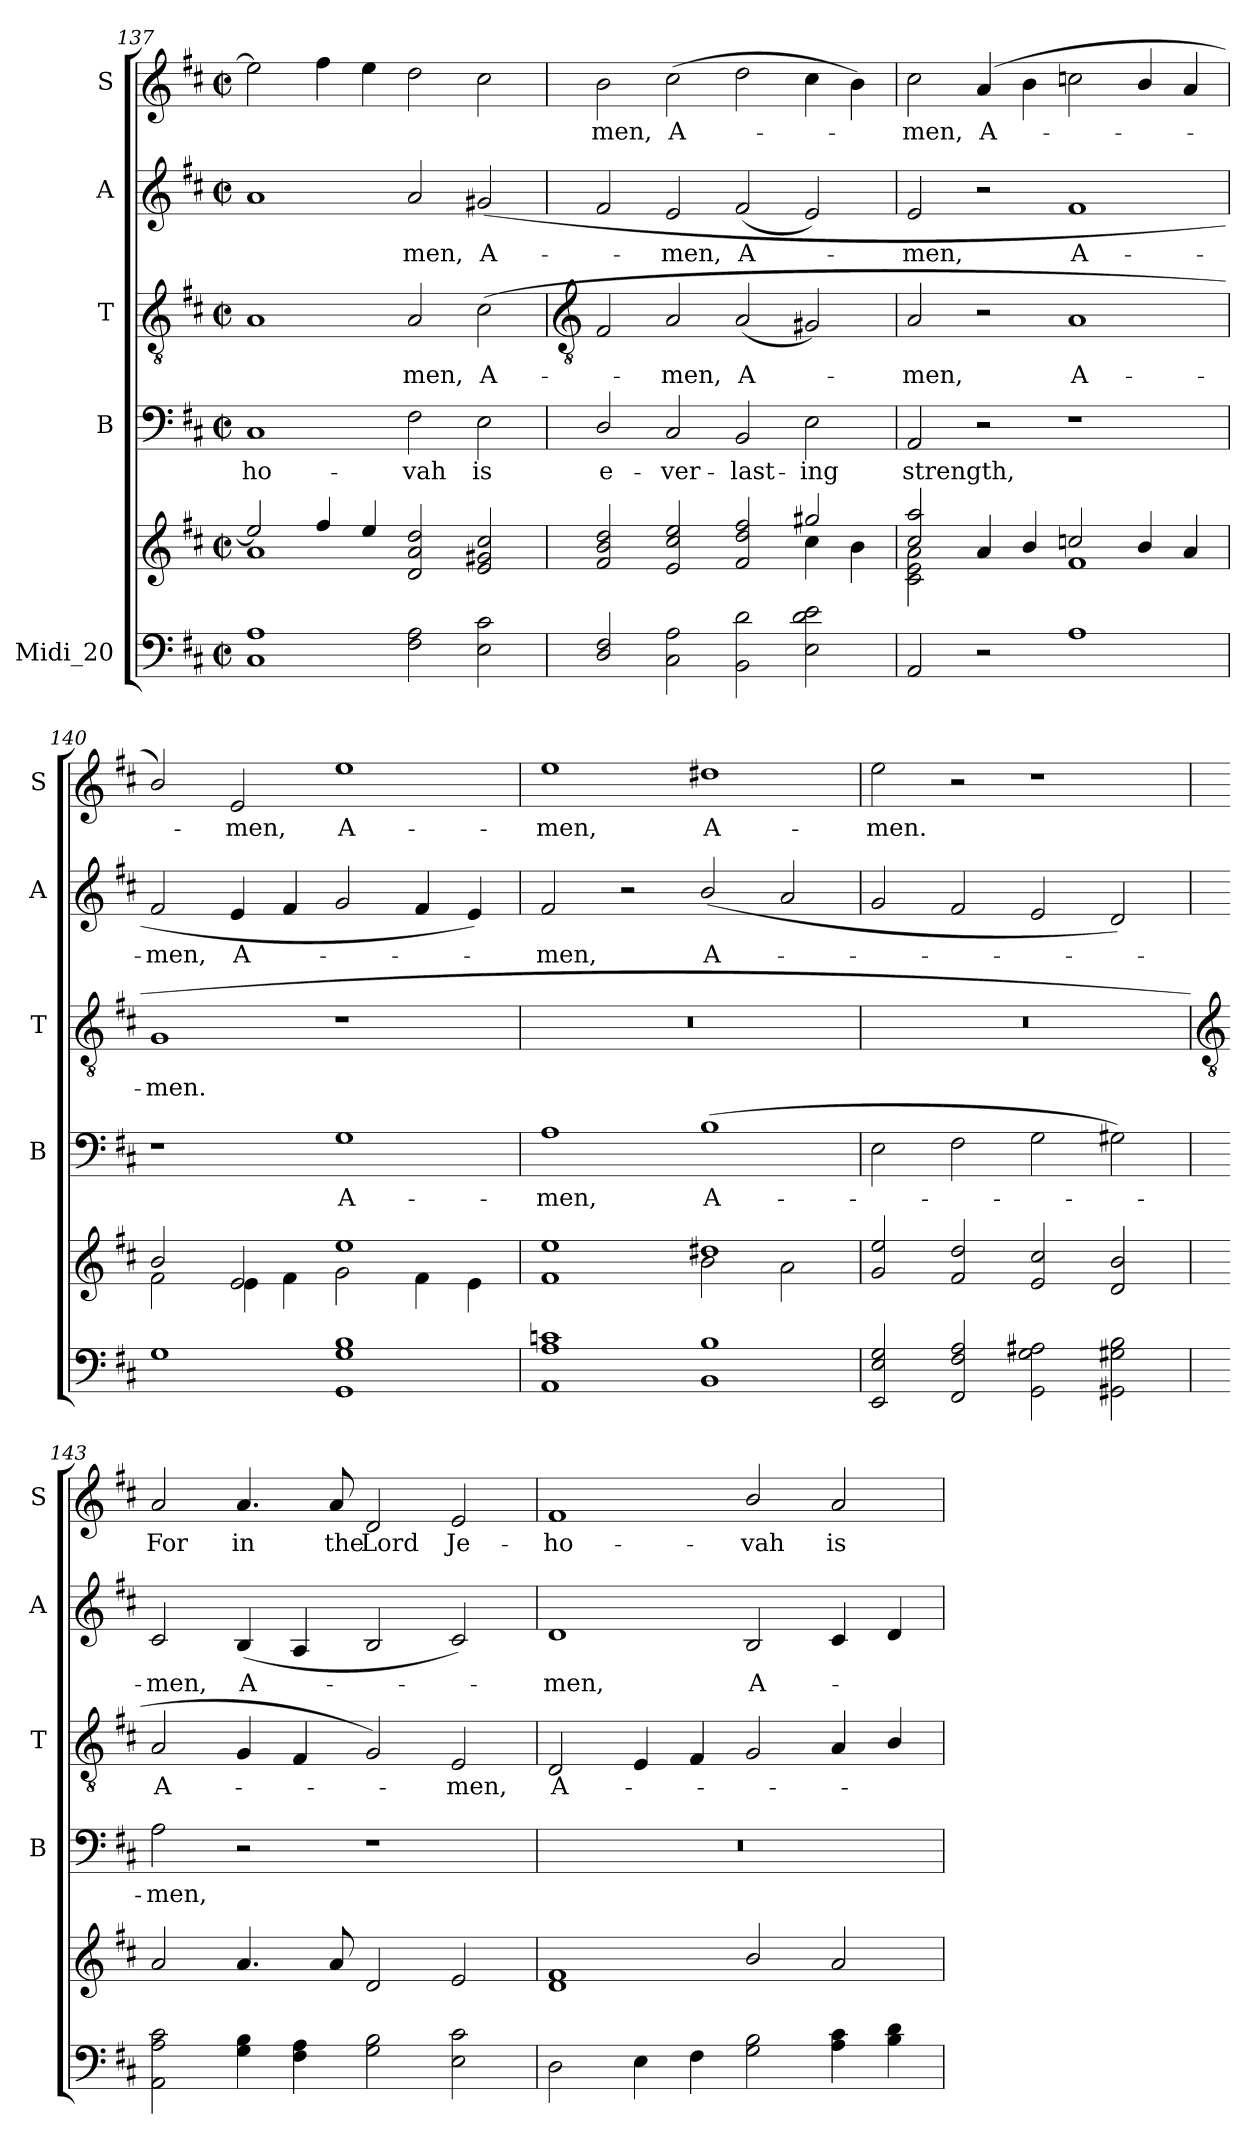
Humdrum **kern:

**kern	**kern	**kern	**text	**kern	**text	**kern	**text	**kern	**text
*part5	*part5	*part4	*part4	*part3	*part3	*part2	*part2	*part1	*part1
*staff6	*staff5	*staff4	*staff4	*staff3	*staff3	*staff2	*staff2	*staff1	*staff1
*I"Midi_20	*	*I"B	*	*I"T	*	*I"A	*	*I"S	*
*	*	*I'B	*	*I'T	*	*I'A	*	*I'S	*
*clefF4	*clefG2	*clefF4	*	*clefGv2	*	*clefG2	*	*clefG2	*
*k[f#c#]	*k[f#c#]	*k[f#c#]	*	*k[f#c#]	*	*k[f#c#]	*	*k[f#c#]	*
*D:	*D:	*D:	*	*D:	*	*D:	*	*D:	*
*M4/2	*M4/2	*M4/2	*	*M4/2	*	*M4/2	*	*M4/2	*
*met(c|)	*met(c|)	*met(c|)	*	*met(c|)	*	*met(c|)	*	*met(c|)	*
=137	=137	=137	=137	=137	=137	=137	=137	=137	=137
*	*^	*	*	*	*	*	*	*	*
!	!	!	!	!LO:LY:b	!	!	!	!	!	!
1C# 1A	2ee/]	1a\	1C#	-ho-	1A	.	1a	.	2ee]	.
.	4ff#/	.	.	.	.	.	.	.	4ff#	.
.	4ee/	.	.	.	.	.	.	.	4ee	.
!	!	!	!	!LO:LY:b	!	!LO:LY:b	!	!LO:LY:b	!	!
2F# 2A	2d/ 2a/ 2dd/	2ryy	2F#	-vah	2A	men,	2a	men,	2dd	.
!	!	!	!	!LO:LY:b	!	!LO:LY:b	!	!LO:LY:b	!	!
2E 2c#	2e/ 2g#X/ 2cc#/	2ryy	2E	is	(<2c#	A-	(<2g#X	A-	2cc#	.
!!LO:LB:g=z
=138	=138	=138	=138	=138	=138	=138	=138	=138	=138	=138
*	*	*	*	*	*clefGv2	*	*	*	*	*
!	!	!	!	!LO:LY:b	!	!	!	!	!	!LO:LY:b
2D/ 2F#/	2f#/ 2b/ 2dd/	2ryy	2D/	e-	2F#	.	2f#	.	2b	men,
!	!	!	!	!LO:LY:b	!	!LO:LY:b	!	!LO:LY:b	!	!LO:LY:b
2C# 2A	2e/ 2cc#/ 2ee/	2ryy	2C#	-ver-	2A	men,	2e	men,	(>2cc#	A-
!	!	!	!	!LO:LY:b	!	!LO:LY:b	!	!LO:LY:b	!	!
2BB 2d	2f#/ 2dd/ 2ff#/	2ryy	2BB	-last-	(<2A	A-	(<2f#	A-	2dd	.
!	!	!	!	!LO:LY:b	!	!	!	!	!	!
2E 2d 2e	2gg#X/	4cc#\	2E	-ing	2G#X)	.	2e)	.	4cc#	.
.	.	4b\	.	.	.	.	.	.	4b)	.
=139	=139	=139	=139	=139	=139	=139	=139	=139	=139	=139
!	!	!	!	!LO:LY:b	!	!LO:LY:b	!	!LO:LY:b	!	!LO:LY:b
2AA	2cc#/ 2aa/	2c#\ 2e\ 2a\	2AA	strength,	2A	men,	2e	men,	2cc#	men,
!	!	!	!	!	!	!	!	!	!	!LO:LY:b
2r	4a/	2ryy	2r	.	2r	.	2r	.	(>4a	A-
.	4b/	.	.	.	.	.	.	.	4b	.
!	!	!	!	!	!	!LO:LY:b	!	!LO:LY:b	!	!
1A	2ccn/	1f#\	1r	.	1A	A-	1f#	A-	2ccn	.
.	4b/	.	.	.	.	.	.	.	4b/	.
.	4a/	.	.	.	.	.	.	.	4a	.
=140	=140	=140	=140	=140	=140	=140	=140	=140	=140	=140
!	!	!	!	!	!	!LO:LY:b	!	!LO:LY:b	!	!
1G	2b/	2f#\	1r	.	1G	-men.	2f#	-men,	2b/)	.
!	!	!	!	!	!	!	!	!LO:LY:b	!	!LO:LY:b
.	2e/	4e\	.	.	.	.	4e	A-	2e	men,
.	.	4f#\	.	.	.	.	4f#	.	.	.
!	!	!	!	!LO:LY:b	!	!	!	!	!	!LO:LY:b
1GG 1G 1B	1ee/	2g\	1G	A-	1r	.	2g	.	1ee	A-
.	.	4f#\	.	.	.	.	4f#	.	.	.
.	.	4e\	.	.	.	.	4e)	.	.	.
=141	=141	=141	=141	=141	=141	=141	=141	=141	=141	=141
!	!	!	!	!LO:LY:b	!	!	!	!LO:LY:b	!	!LO:LY:b
1AA 1A 1cn	1f#/ 1ee/	1ryy	1A	-men,	0r	.	2f#	men,	1ee	-men,
.	.	.	.	.	.	.	2r	.	.	.
!	!	!	!	!LO:LY:b	!	!	!	!LO:LY:b	!	!LO:LY:b
1BB 1B	1dd#X/	2b\	(>1B	A-	.	.	(<2b/	A-	1dd#X	A-
.	.	2a\	.	.	.	.	2a	.	.	.
=142	=142	=142	=142	=142	=142	=142	=142	=142	=142	=142
!	!	!	!	!	!	!	!	!	!	!LO:LY:b
2EE 2E 2G	2g/ 2ee/	0ryy	2E	.	0r	.	2g	.	2ee	-men.
2FF# 2F# 2A	2f#/ 2dd/	.	2F#	.	.	.	2f#	.	2r	.
2GG 2G 2A#X	2e/ 2cc#/	.	2G	.	.	.	2e	.	1r	.
2GG#X 2G#X 2B	2d/ 2b/	.	2G#X)	.	.	.	2d)	.	.	.
*	*v	*v	*	*	*	*	*	*	*	*
!!LO:LB:g=z
=143	=143	=143	=143	=143	=143	=143	=143	=143	=143
*	*	*	*	*clefGv2	*	*	*	*	*
!	!	!	!LO:LY:b	!	!LO:LY:b	!	!LO:LY:b	!	!LO:LY:b
2AA 2A 2c#	2a	2A	men,	2A	A-	2c#	men,	2a	For
!	!	!	!	!	!	!	!LO:LY:b	!	!LO:LY:b
4G 4B	4.a	2r	.	4G	.	(<4B	A-	4.a	in
4F# 4A	.	.	.	4F#	.	4A	.	.	.
!	!	!	!	!	!	!	!	!	!LO:LY:b
.	8a	.	.	.	.	.	.	8a	the
!	!	!	!	!	!	!	!	!	!LO:LY:b
2G 2B	2d	1r	.	2G)	.	2B	.	2d	Lord
!	!	!	!	!	!LO:LY:b	!	!	!	!LO:LY:b
2E 2c#	2e	.	.	2E	men,	2c#)	.	2e	Je-
=144	=144	=144	=144	=144	=144	=144	=144	=144	=144
!	!	!	!	!	!LO:LY:b	!	!LO:LY:b	!	!LO:LY:b
2D	1d 1f#	0r	.	2D	A-	1d	men,	1f#	-ho-
4E	.	.	.	4E	.	.	.	.	.
4F#	.	.	.	4F#	.	.	.	.	.
!	!	!	!	!	!	!	!LO:LY:b	!	!LO:LY:b
2G 2B	2b/	.	.	2G	.	2B	A-	2b/	-vah
!	!	!	!	!	!	!	!	!	!LO:LY:b
4A 4c#	2a	.	.	4A	.	4c#	.	2a	is
4B\ 4d\	.	.	.	4B/	.	4d	.	.	.
=	=	=	=	=	=	=	=	=	=
*-	*-	*-	*-	*-	*-	*-	*-	*-	*-
